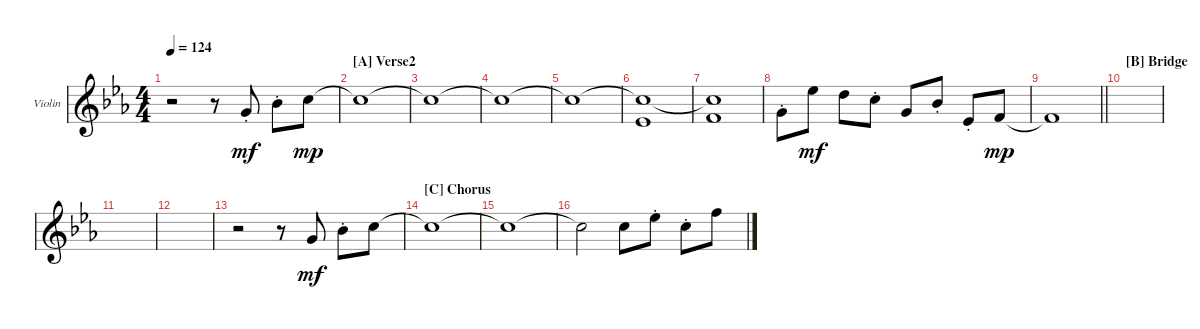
\bracketExtendMode groupsimilarinstruments
\firstSystemTrackNameOrientation horizontal
\otherSystemsTrackNameOrientation horizontal
\track ("Violinensemble" "Violin") {instrument violin}
\staff {score}
\tuning (E5 A4 D4 G3)
\ts (4 4)
\tempo 124
\clef g2
\ks cminor
r.2{dy p} r.8 5.3{st}.8{dy mf} 8.3{st}.8 10.3.8{dy mp} |
\section ("A" "Verse2")
10.3{t}.1 |
10.3{t}.1 |
10.3{t}.1 |
10.3{t}.1 |
(10.3{t} 8.4).1 |
(10.3{t} 10.4).1 |
12.4{st}.8 13.3.8{dy mf} 12.3.8 10.3{st}.8 5.3.8 8.3{st}.8 1.3{st}.8 3.3.8{dy mp} |
\barLineRight lightlight
3.3{t}.1 |
\section ("B" "Bridge")
|
|
|
r.2 r.8 5.3.8{dy mf} 8.3{st}.8 10.3.8 |
\section ("C" "Chorus")
10.3{t}.1 |
10.3{t}.1 |
10.3{t}.2 10.3.8 13.3{st}.8 10.3{st}.8 15.3.8
